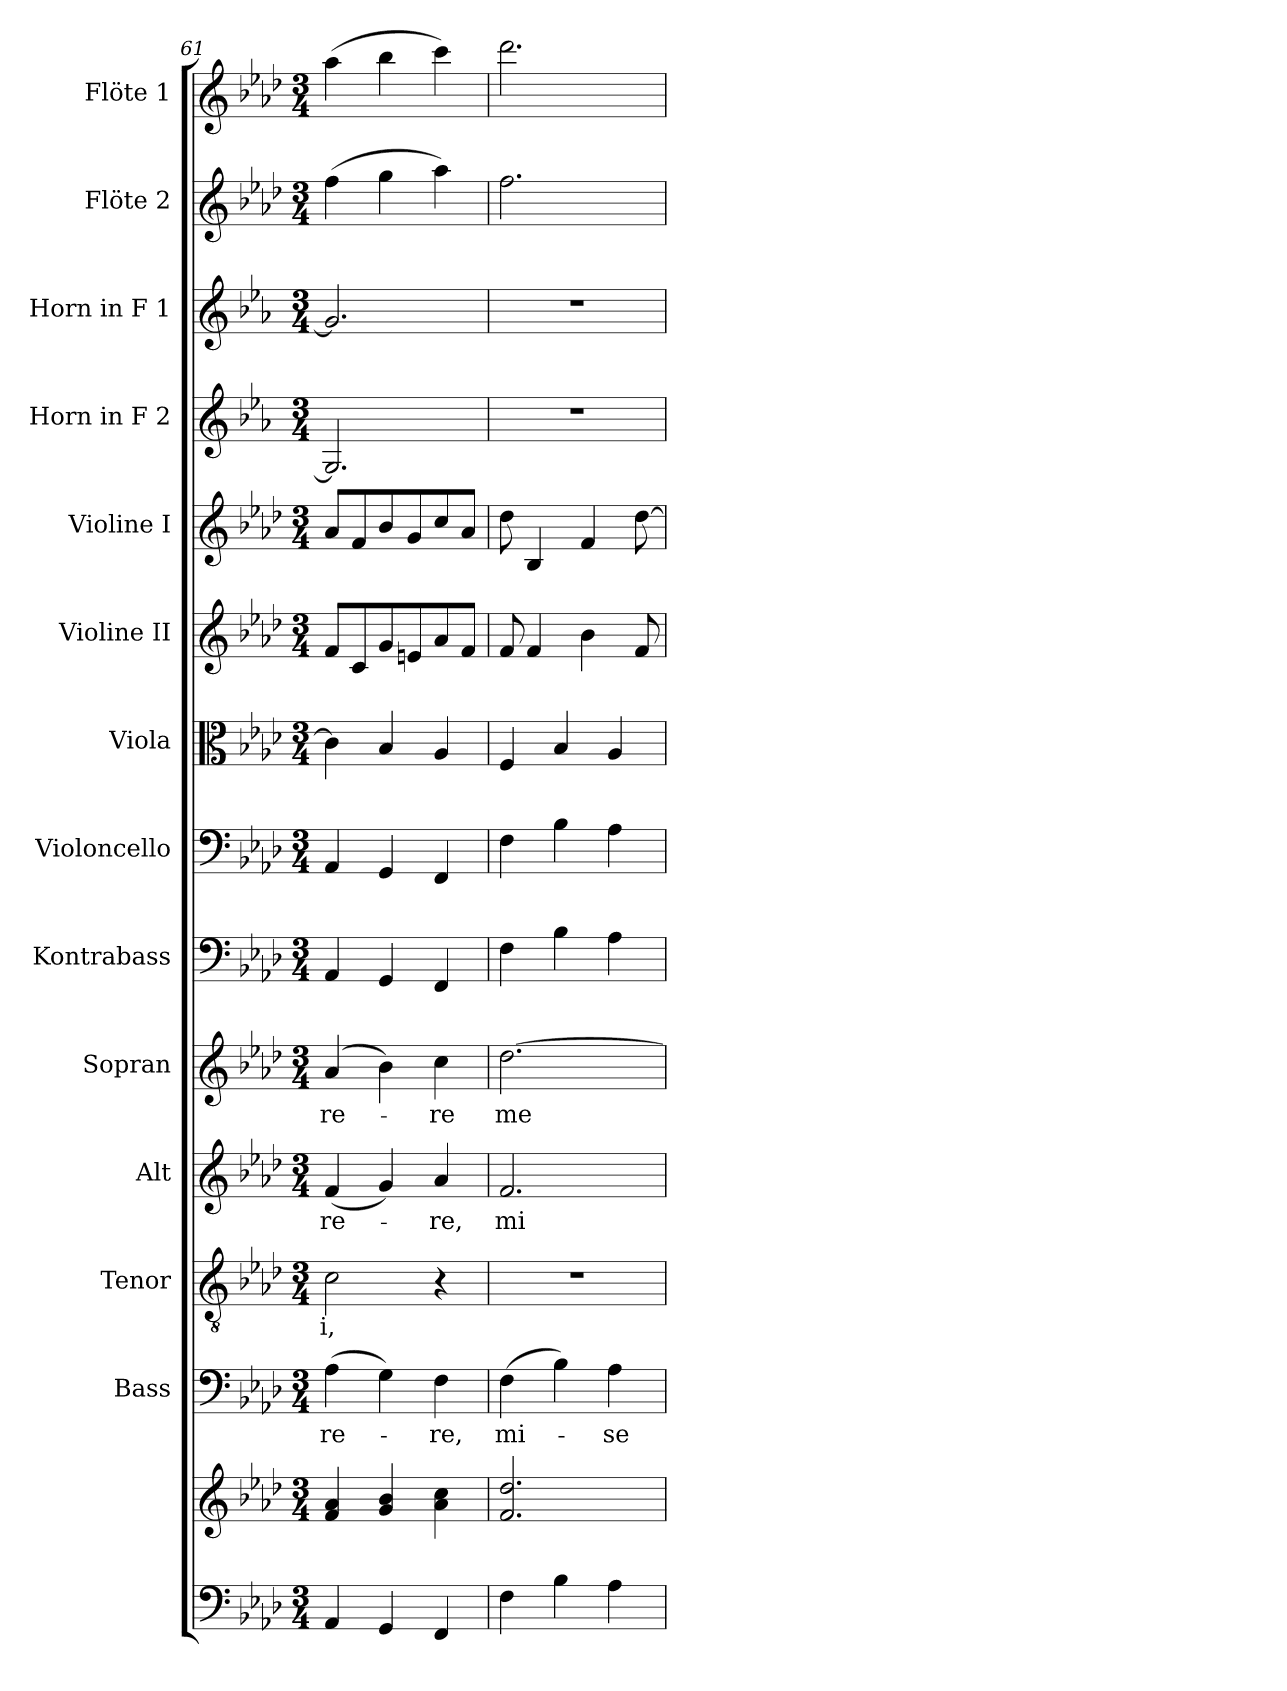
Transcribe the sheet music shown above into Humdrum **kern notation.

**kern	**kern	**kern	**text	**kern	**text	**kern	**text	**kern	**text	**kern	**kern	**kern	**kern	**kern	**kern	**kern	**kern	**kern
*part14	*part14	*part13	*part13	*part12	*part12	*part11	*part11	*part10	*part10	*part9	*part8	*part7	*part6	*part5	*part4	*part3	*part2	*part1
*staff15	*staff14	*staff13	*staff13	*staff12	*staff12	*staff11	*staff11	*staff10	*staff10	*staff9	*staff8	*staff7	*staff6	*staff5	*staff4	*staff3	*staff2	*staff1
*	*	*I"Bass	*	*I"Tenor	*	*I"Alt	*	*I"Sopran	*	*I"Kontrabass	*I"Violoncello	*I"Viola	*I"Violine II	*I"Violine I	*I"Horn in F 2	*I"Horn in F 1	*I"Flöte 2	*I"Flöte 1
*	*	*I'B.	*	*I'T.	*	*I'A.	*	*I'S.	*	*I'Kb.	*I'Vc.	*I'Vla.	*I'Vl. II	*I'Vl. I	*	*	*I'Fl. 2	*I'Fl. 1
*clefF4	*clefG2	*clefF4	*	*clefGv2	*	*clefG2	*	*clefG2	*	*clefF4	*clefF4	*clefC3	*clefG2	*clefG2	*clefG2	*clefG2	*clefG2	*clefG2
*	*	*	*	*	*	*	*	*	*	*ITrd7c12	*	*	*	*	*ITrd4c7	*ITrd4c7	*	*
*k[b-e-a-d-]	*k[b-e-a-d-]	*k[b-e-a-d-]	*	*k[b-e-a-d-]	*	*k[b-e-a-d-]	*	*k[b-e-a-d-]	*	*k[b-e-a-d-]	*k[b-e-a-d-]	*k[b-e-a-d-]	*k[b-e-a-d-]	*k[b-e-a-d-]	*k[b-e-a-d-]	*k[b-e-a-d-]	*k[b-e-a-d-]	*k[b-e-a-d-]
*A-:	*A-:	*A-:	*	*A-:	*	*A-:	*	*A-:	*	*A-:	*A-:	*A-:	*A-:	*A-:	*A-:	*A-:	*A-:	*A-:
*M3/4	*M3/4	*M3/4	*	*M3/4	*	*M3/4	*	*M3/4	*	*M3/4	*M3/4	*M3/4	*M3/4	*M3/4	*M3/4	*M3/4	*M3/4	*M3/4
=61	=61	=61	=61	=61	=61	=61	=61	=61	=61	=61	=61	=61	=61	=61	=61	=61	=61	=61
!	!	!	!LO:LY:b	!	!LO:LY:b	!	!LO:LY:b	!	!LO:LY:b	!	!	!	!	!	!	!	!	!
4AA-/	4f/ 4a-/	(>4A-\	-re-	2c\	-i,	(<4f/	-re-	(4a-/	-re-	4AAA-/	4AA-/	4c\]	8f/L	8a-/L	2.C/]	2.c/]	(>4ff\	(>4aa-\
.	.	.	.	.	.	.	.	.	.	.	.	.	8c/	8f/	.	.	.	.
4GG/	4g/ 4b-/	4G\)	.	.	.	4g/)	.	4b-\)	.	4GGG/	4GG/	4B-/	8g/	8b-/	.	.	4gg\	4bb-\
.	.	.	.	.	.	.	.	.	.	.	.	.	8en/	8g/	.	.	.	.
!	!	!	!LO:LY:b	!	!	!	!LO:LY:b	!	!LO:LY:b	!	!	!	!	!	!	!	!	!
4FF/	4a-\ 4cc\	4F\	-re,	4r	.	4a-/	-re,	4cc\	-re	4FFF/	4FF/	4A-/	8a-/	8cc/	.	.	4aa-\)	4ccc\)
.	.	.	.	.	.	.	.	.	.	.	.	.	8f/J	8a-/J	.	.	.	.
=62	=62	=62	=62	=62	=62	=62	=62	=62	=62	=62	=62	=62	=62	=62	=62	=62	=62	=62
!	!	!	!LO:LY:b	!	!	!	!LO:LY:b	!	!LO:LY:b	!	!	!	!	!	!	!	!	!
4F\	2.f/ 2.dd-/	(>4F\	mi-	2.r	.	2.f/	mi-	[2.dd-\	me-	4FF\	4F\	4F/	8f/	8dd-\	2.r	2.r	2.ff\	2.ddd-\
.	.	.	.	.	.	.	.	.	.	.	.	.	4f/	4B-/	.	.	.	.
4B-\	.	4B-\)	.	.	.	.	.	.	.	4BB-\	4B-\	4B-/	.	.	.	.	.	.
.	.	.	.	.	.	.	.	.	.	.	.	.	4b-\	4f/	.	.	.	.
!	!	!	!LO:LY:b	!	!	!	!	!	!	!	!	!	!	!	!	!	!	!
4A-\	.	4A-\	-se-	.	.	.	.	.	.	4AA-\	4A-\	4A-/	.	.	.	.	.	.
.	.	.	.	.	.	.	.	.	.	.	.	.	8f/	[8dd-\	.	.	.	.
=	=	=	=	=	=	=	=	=	=	=	=	=	=	=	=	=	=	=
*-	*-	*-	*-	*-	*-	*-	*-	*-	*-	*-	*-	*-	*-	*-	*-	*-	*-	*-
